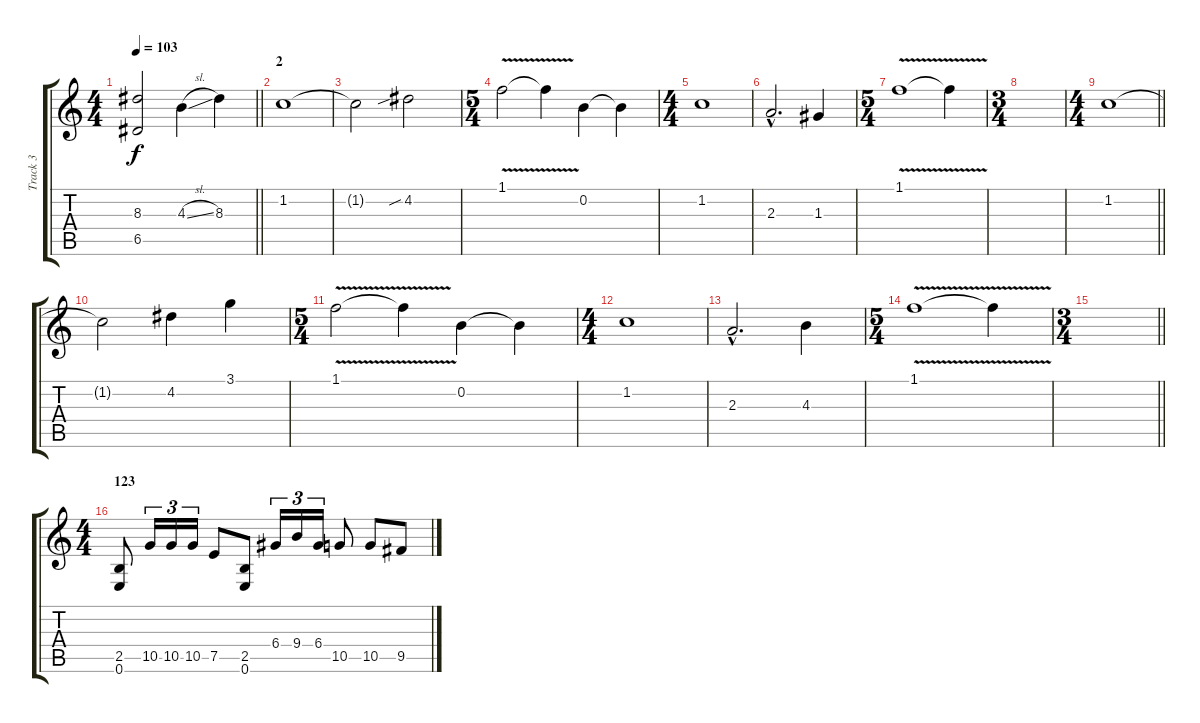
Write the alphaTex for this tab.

\track ("Track 3" "Track 3") {instrument distortionguitar}
\staff {score tabs}
\tuning (E4 B3 G3 D3 A2 E2) {hide}
\ts (4 4)
\tempo 103
\clef g2
\barLineRight lightlight
\ks c
(8.3 6.5).2{dy f} 4.3{sl}.4 8.3.4 |
\section ("" "2")
1.2.1{instrument acousticguitarsteel} |
1.2{t}.2 4.2{sib}.2 |
\ts (5 4)
1.1{v}.2 1.1{t}.4 0.2.4 0.2{t}.4 |
\ts (4 4)
1.2.1 |
2.3{hac}.2{d} 1.3.4 |
\ts (5 4)
1.1{v}.1 1.1{t}.4 |
\ts (3 4)
|
\ts (4 4)
\barLineRight lightlight
1.2.1 |
\section ("" "")
1.2{t}.2 4.2.4 3.1.4 |
\ts (5 4)
1.1{v}.2 1.1{t}.4 0.2.4 0.2{t}.4 |
\ts (4 4)
1.2.1 |
2.3{hac}.2{d} 4.3.4 |
\ts (5 4)
1.1{v}.1 1.1{t}.4 |
\ts (3 4)
\barLineRight lightlight
|
\ts (4 4)
\section ("" "123")
(2.5 0.6).8{instrument distortionguitar} 10.5.16{tu (3 2)} 10.5.16{tu (3 2)} 10.5.16{tu (3 2)} 7.5.8 (2.5 0.6).8 6.4.16{tu (3 2)} 9.4.16{tu (3 2)} 6.4.16{tu (3 2)} 10.5.8 10.5.8 9.5.8
